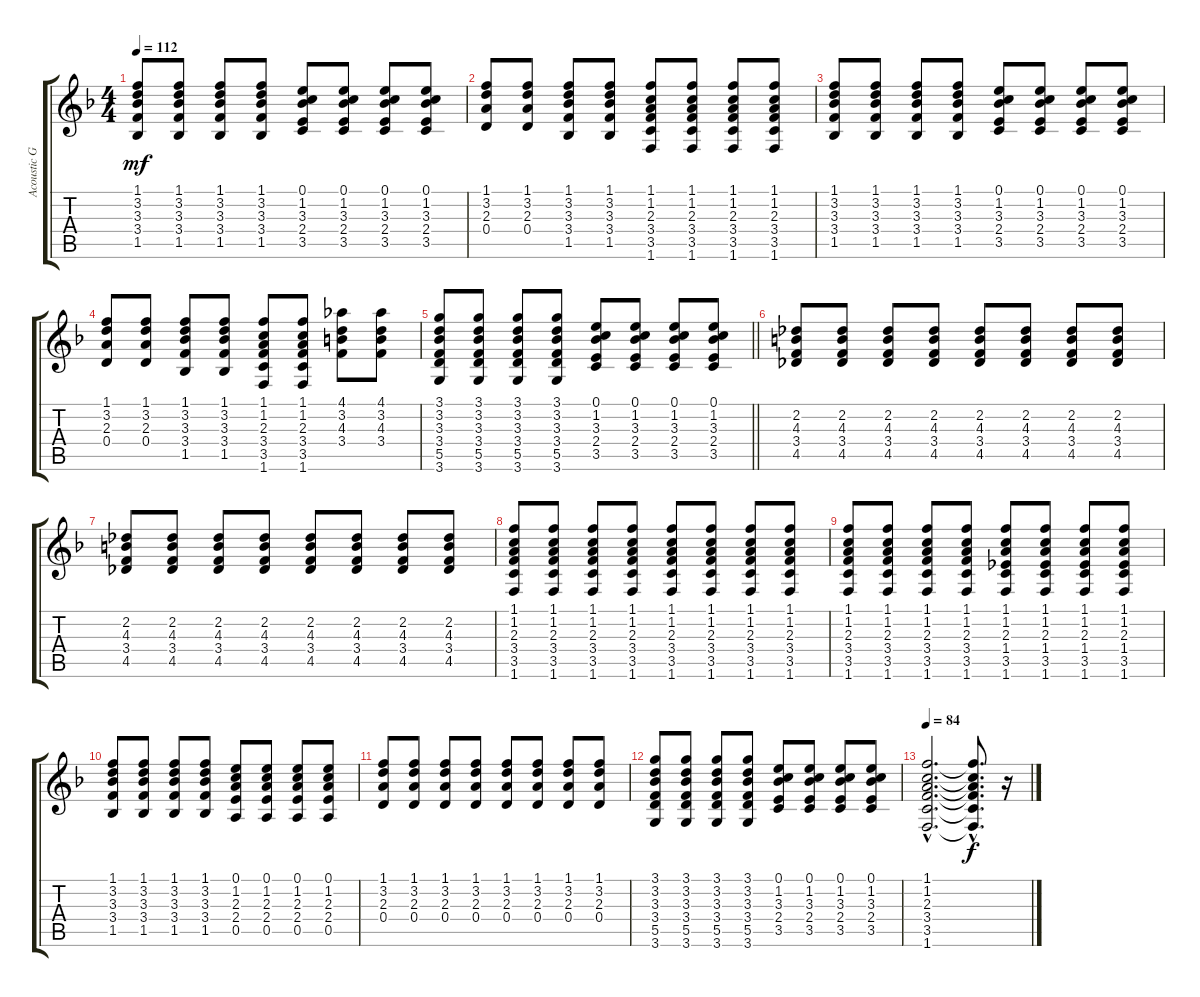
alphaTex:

\track ("Acoustic Guitar" "Acoustic G") {instrument acousticguitarsteel}
\staff {score tabs}
\tuning (E4 B3 G3 D3 A2 E2) {hide}
\ts (4 4)
\tempo 112
\clef g2
\ks f
(1.1 3.2 3.3 3.4 1.5).8{dy mf} (1.1 3.2 3.3 3.4 1.5).8 (1.1 3.2 3.3 3.4 1.5).8 (1.1 3.2 3.3 3.4 1.5).8 (0.1 1.2 3.3 2.4 3.5).8 (0.1 1.2 3.3 2.4 3.5).8 (0.1 1.2 3.3 2.4 3.5).8 (0.1 1.2 3.3 2.4 3.5).8 |
(1.1 3.2 2.3 0.4).8 (1.1 3.2 2.3 0.4).8 (1.1 3.2 3.3 3.4 1.5).8 (1.1 3.2 3.3 3.4 1.5).8 (1.1 1.2 2.3 3.4 3.5 1.6).8 (1.1 1.2 2.3 3.4 3.5 1.6).8 (1.1 1.2 2.3 3.4 3.5 1.6).8 (1.1 1.2 2.3 3.4 3.5 1.6).8 |
(1.1 3.2 3.3 3.4 1.5).8 (1.1 3.2 3.3 3.4 1.5).8 (1.1 3.2 3.3 3.4 1.5).8 (1.1 3.2 3.3 3.4 1.5).8 (0.1 1.2 3.3 2.4 3.5).8 (0.1 1.2 3.3 2.4 3.5).8 (0.1 1.2 3.3 2.4 3.5).8 (0.1 1.2 3.3 2.4 3.5).8 |
(1.1 3.2 2.3 0.4).8 (1.1 3.2 2.3 0.4).8 (1.1 3.2 3.3 3.4 1.5).8 (1.1 3.2 3.3 3.4 1.5).8 (1.1 1.2 2.3 3.4 3.5 1.6).8 (1.1 1.2 2.3 3.4 3.5 1.6).8 (4.1 3.2 4.3 3.4).8 (4.1 3.2 4.3 3.4).8 |
\barLineRight lightlight
(3.1 3.2 3.3 3.4 5.5 3.6).8 (3.1 3.2 3.3 3.4 5.5 3.6).8 (3.1 3.2 3.3 3.4 5.5 3.6).8 (3.1 3.2 3.3 3.4 5.5 3.6).8 (0.1 1.2 3.3 2.4 3.5).8 (0.1 1.2 3.3 2.4 3.5).8 (0.1 1.2 3.3 2.4 3.5).8 (0.1 1.2 3.3 2.4 3.5).8 |
(2.2 4.3 3.4 4.5).8 (2.2 4.3 3.4 4.5).8 (2.2 4.3 3.4 4.5).8 (2.2 4.3 3.4 4.5).8 (2.2 4.3 3.4 4.5).8 (2.2 4.3 3.4 4.5).8 (2.2 4.3 3.4 4.5).8 (2.2 4.3 3.4 4.5).8 |
(2.2 4.3 3.4 4.5).8 (2.2 4.3 3.4 4.5).8 (2.2 4.3 3.4 4.5).8 (2.2 4.3 3.4 4.5).8 (2.2 4.3 3.4 4.5).8 (2.2 4.3 3.4 4.5).8 (2.2 4.3 3.4 4.5).8 (2.2 4.3 3.4 4.5).8 |
(1.1 1.2 2.3 3.4 3.5 1.6).8 (1.1 1.2 2.3 3.4 3.5 1.6).8 (1.1 1.2 2.3 3.4 3.5 1.6).8 (1.1 1.2 2.3 3.4 3.5 1.6).8 (1.1 1.2 2.3 3.4 3.5 1.6).8 (1.1 1.2 2.3 3.4 3.5 1.6).8 (1.1 1.2 2.3 3.4 3.5 1.6).8 (1.1 1.2 2.3 3.4 3.5 1.6).8 |
(1.1 1.2 2.3 3.4 3.5 1.6).8 (1.1 1.2 2.3 3.4 3.5 1.6).8 (1.1 1.2 2.3 3.4 3.5 1.6).8 (1.1 1.2 2.3 3.4 3.5 1.6).8 (1.1 1.2 2.3 1.4 3.5 1.6).8 (1.1 1.2 2.3 1.4 3.5 1.6).8 (1.1 1.2 2.3 1.4 3.5 1.6).8 (1.1 1.2 2.3 1.4 3.5 1.6).8 |
(1.1 3.2 3.3 3.4 1.5).8 (1.1 3.2 3.3 3.4 1.5).8 (1.1 3.2 3.3 3.4 1.5).8 (1.1 3.2 3.3 3.4 1.5).8 (0.1 1.2 2.3 2.4 0.5).8 (0.1 1.2 2.3 2.4 0.5).8 (0.1 1.2 2.3 2.4 0.5).8 (0.1 1.2 2.3 2.4 0.5).8 |
(1.1 3.2 2.3 0.4).8 (1.1 3.2 2.3 0.4).8 (1.1 3.2 2.3 0.4).8 (1.1 3.2 2.3 0.4).8 (1.1 3.2 2.3 0.4).8 (1.1 3.2 2.3 0.4).8 (1.1 3.2 2.3 0.4).8 (1.1 3.2 2.3 0.4).8 |
(3.1 3.2 3.3 3.4 5.5 3.6).8 (3.1 3.2 3.3 3.4 5.5 3.6).8 (3.1 3.2 3.3 3.4 5.5 3.6).8 (3.1 3.2 3.3 3.4 5.5 3.6).8 (0.1 1.2 3.3 2.4 3.5).8 (0.1 1.2 3.3 2.4 3.5).8 (0.1 1.2 3.3 2.4 3.5).8 (0.1 1.2 3.3 2.4 3.5).8 |
\tempo 84
(1.1{hac} 1.2{hac} 2.3{hac} 3.4{hac} 3.5{hac} 1.6{hac}).2{d} (1.1{hac t} 1.2{hac t} 2.3{hac t} 3.4{hac t} 3.5{hac t} 1.6{hac t}).8{d dy f} r.16
